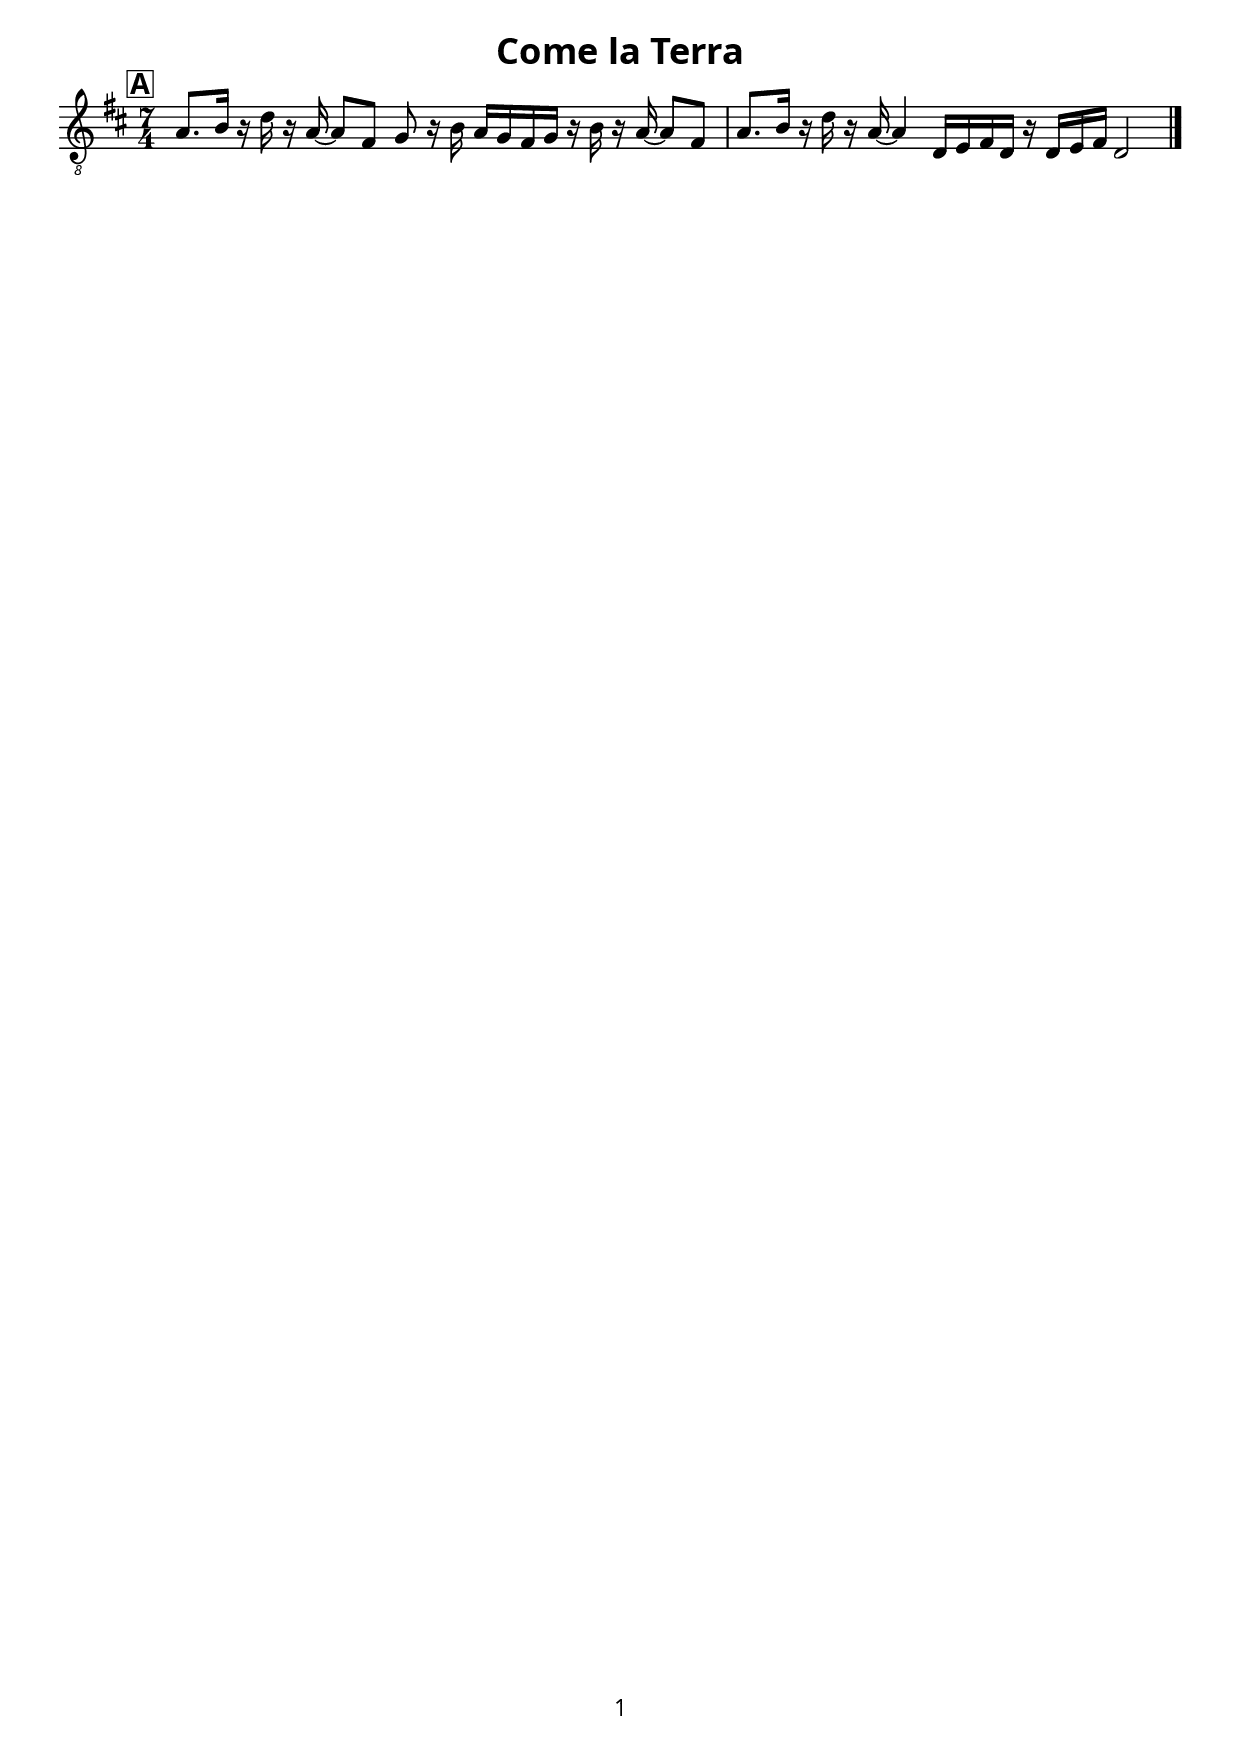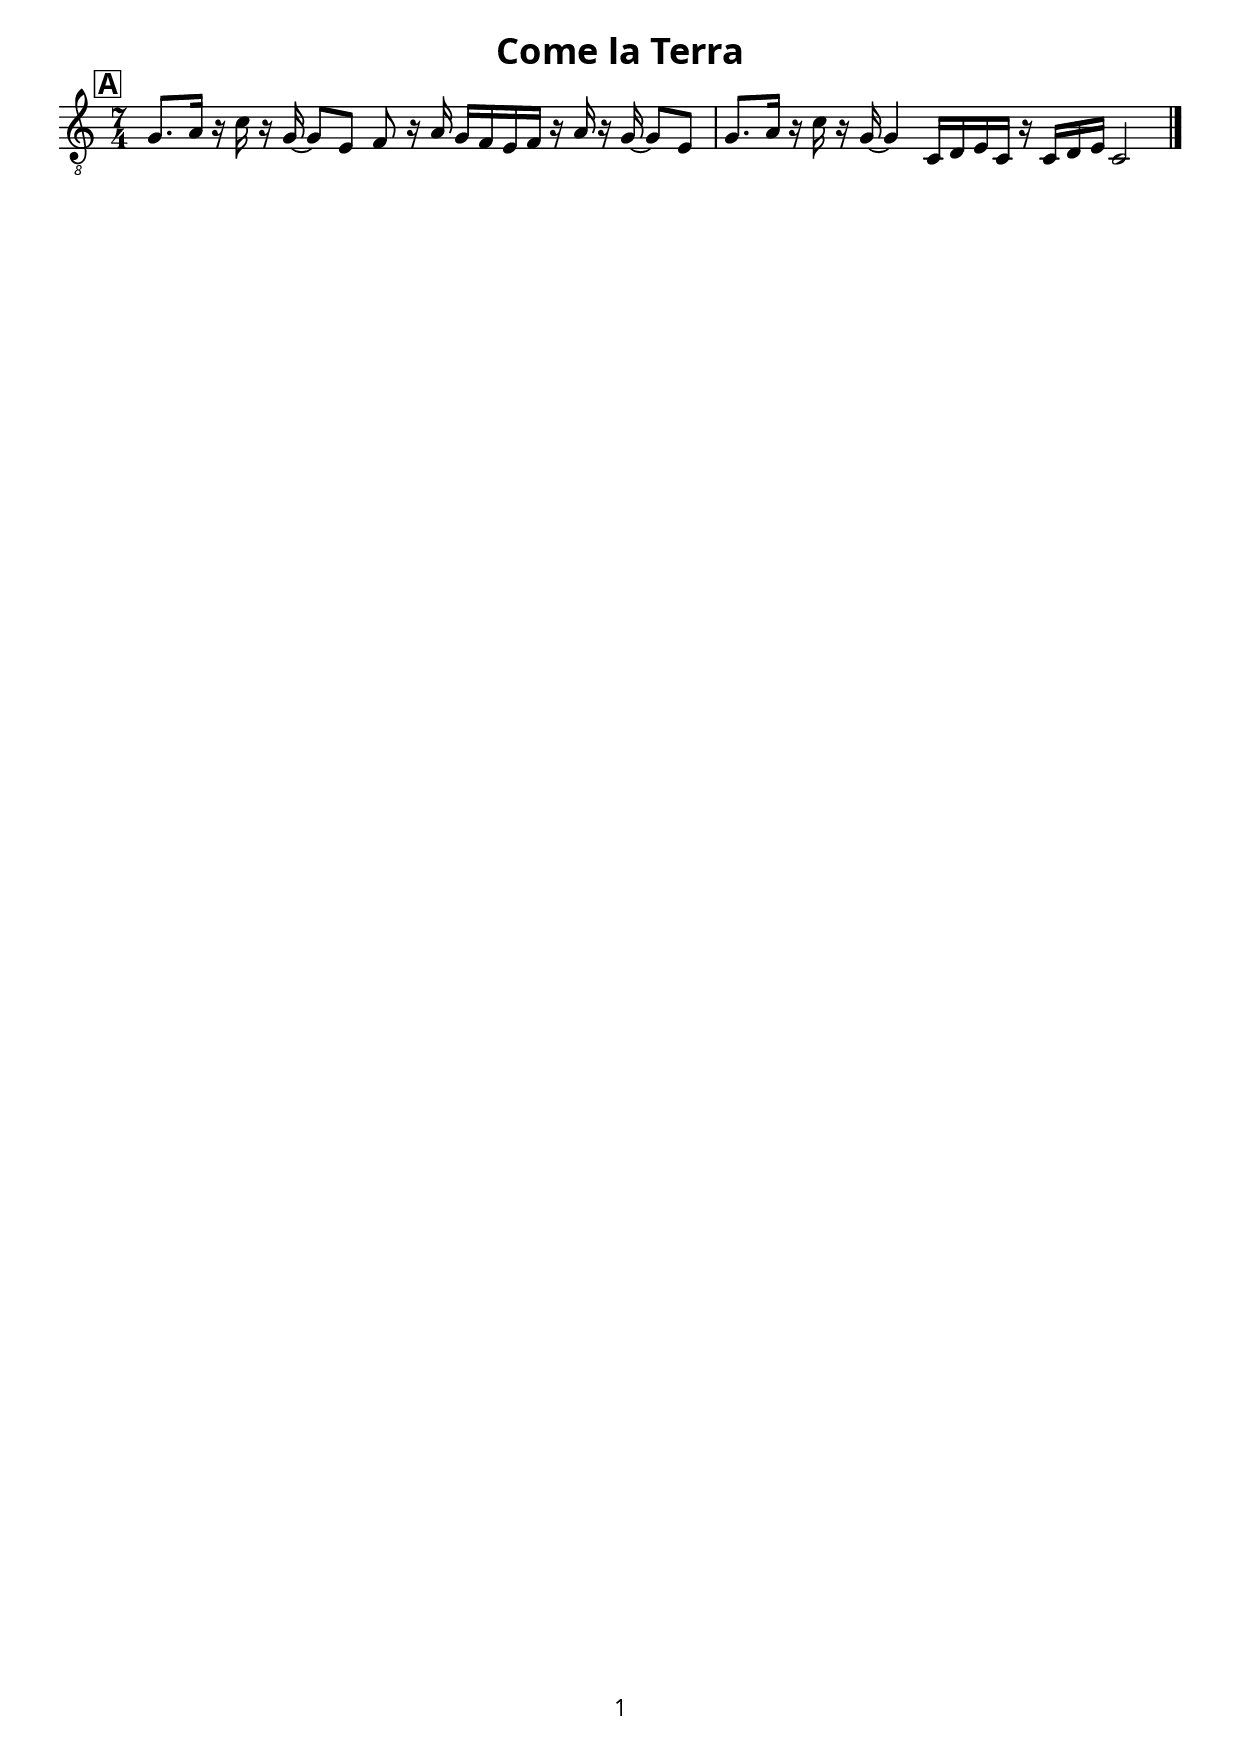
% {{{ PARAMETRI
  myTitle = "Come la Terra"
  mySubTitle = ""
  myKey = \key c \major
  myTime = \time 7/4 
  myTempo =  #(ly:make-moment 190 4)
% }}}

% INTESTAZIONE {{{
\version "2.18.2"

\header {
  title = \myTitle
  composer = \mySubTitle
}

\paper{
  print-first-page-number = ##t
  oddHeaderMarkup = \markup \null
  evenHeaderMarkup = \markup \null
  oddFooterMarkup = \markup {
    \fill-line {
      \on-the-fly \print-page-number-check-first
      \fromproperty #'page:page-number-string
    }
  }
  evenFooterMarkup = \oddFooterMarkup
  #(set-global-staff-size 10)
  myStaffSize = #20
  fonts = #(make-pango-font-tree
  "FontAwesome"
  "FontAwesome"
  "FontAwesome"
  (/ myStaffSize 20))
}

global = {
  \myKey
  \numericTimeSignature
  \myTime
  \set Score.markFormatter = #format-mark-box-alphabet
}
\layout { indent = #0 }
trip = #(define-music-function (parser location m1 m2 m3) 
  (ly:music? ly:music? ly:music?)
  "Triplets"             
  #{ \tuplet 3/2 { $m1 $m2 $m3 } #})
%}}}

% {{{ PARTE A
  temaA = {
    g8. a16 r c r g~ g8 e f r16 a g f e f r a r g~ g8 e |
    g8. a16 r c r g~ g4 c,16 d e c r c d e c2 |
  }

  accordiA = \chordmode{
    s1*7/4 | s1*7/4 |
  }
% }}}

% SCORE {{{
tema = \relative c' {
  \mark \default
  \temaA \break
  \bar "|."
}

chordsPart ={
  \new ChordNames {
    \set chordChanges = ##t
    \accordiA
  }
}

temaPart = \new Staff \with {
  instrumentName = ""
  midiInstrument = "piano"
} { \clef "treble_8" \global \tema }

scoreContent = << 
  \chordsPart
  \temaPart
>>
%}}}

% {{{ BOOKS
  \book{
    \bookOutputSuffix "C"
    \score {
      \scoreContent
      \layout {}
      \midi { \context { \Score tempoWholesPerMinute = #(ly:make-moment 190 4) } }
    }
  }

  \book{
    \bookOutputSuffix "Bb"
    \score { \transpose c d {\scoreContent} }
  }
% }}}
